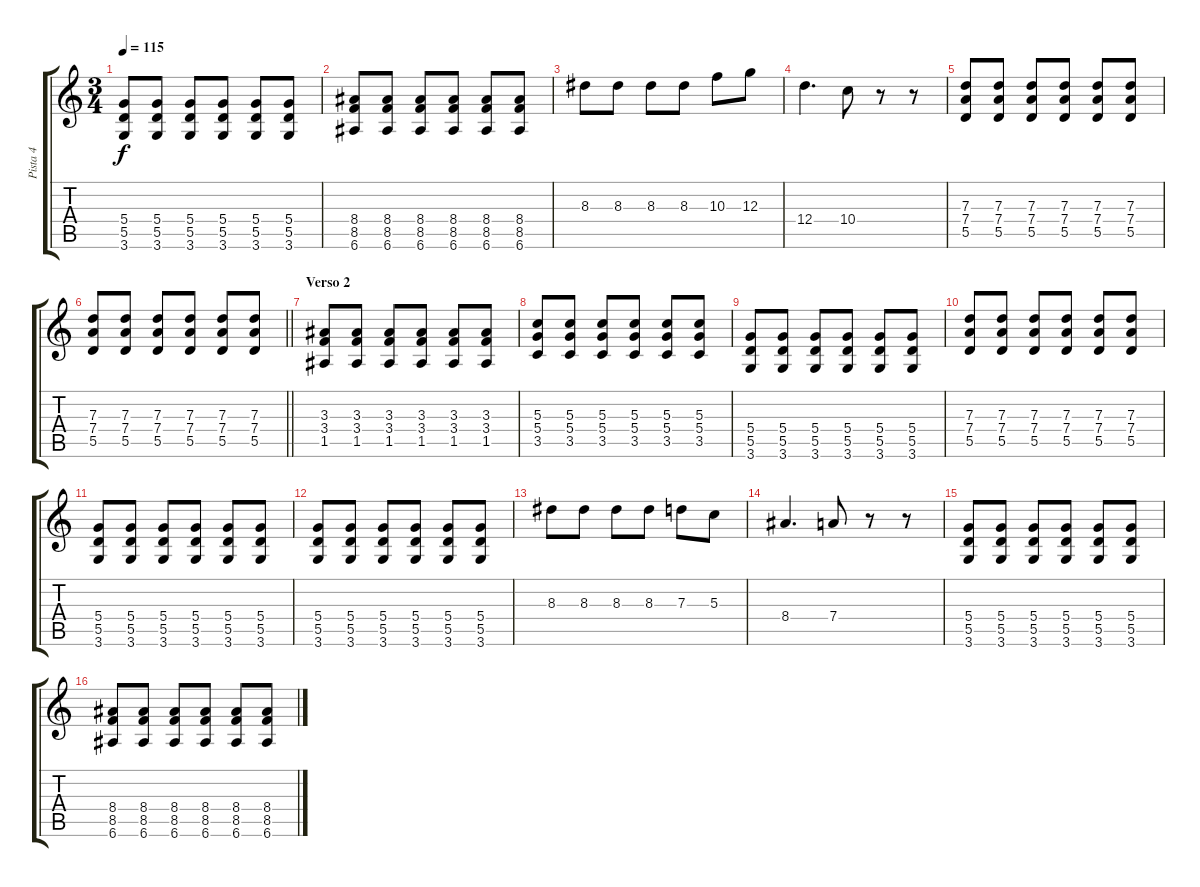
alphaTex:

\track ("Pista 4" "Pista 4") {instrument distortionguitar}
\staff {score tabs}
\tuning (E4 B3 G3 D3 A2 E2) {hide}
\ts (3 4)
\tempo 115
\clef g2
\ks c
(5.4 5.5 3.6).8{dy f} (5.4 5.5 3.6).8 (5.4 5.5 3.6).8 (5.4 5.5 3.6).8 (5.4 5.5 3.6).8 (5.4 5.5 3.6).8 |
(8.4 8.5 6.6).8 (8.4 8.5 6.6).8 (8.4 8.5 6.6).8 (8.4 8.5 6.6).8 (8.4 8.5 6.6).8 (8.4 8.5 6.6).8 |
8.3.8{volume 16 instrument overdrivenguitar} 8.3.8 8.3.8 8.3.8 10.3.8 12.3.8 |
12.4.4{d} 10.4.8 r.8 r.8 |
(7.3 7.4 5.5).8 (7.3 7.4 5.5).8 (7.3 7.4 5.5).8 (7.3 7.4 5.5).8 (7.3 7.4 5.5).8 (7.3 7.4 5.5).8 |
\barLineRight lightlight
(7.3 7.4 5.5).8 (7.3 7.4 5.5).8 (7.3 7.4 5.5).8 (7.3 7.4 5.5).8 (7.3 7.4 5.5).8 (7.3 7.4 5.5).8 |
\section ("" "Verso 2")
(3.3 3.4 1.5).8{instrument acousticguitarnylon} (3.3 3.4 1.5).8 (3.3 3.4 1.5).8 (3.3 3.4 1.5).8 (3.3 3.4 1.5).8 (3.3 3.4 1.5).8 |
(5.3 5.4 3.5).8 (5.3 5.4 3.5).8 (5.3 5.4 3.5).8 (5.3 5.4 3.5).8 (5.3 5.4 3.5).8 (5.3 5.4 3.5).8 |
(5.4 5.5 3.6).8 (5.4 5.5 3.6).8 (5.4 5.5 3.6).8 (5.4 5.5 3.6).8 (5.4 5.5 3.6).8 (5.4 5.5 3.6).8 |
(7.3 7.4 5.5).8{volume 15 instrument distortionguitar} (7.3 7.4 5.5).8 (7.3 7.4 5.5).8 (7.3 7.4 5.5).8 (7.3 7.4 5.5).8 (7.3 7.4 5.5).8 |
(5.4 5.5 3.6).8 (5.4 5.5 3.6).8 (5.4 5.5 3.6).8 (5.4 5.5 3.6).8 (5.4 5.5 3.6).8 (5.4 5.5 3.6).8 |
(5.4 5.5 3.6).8 (5.4 5.5 3.6).8 (5.4 5.5 3.6).8 (5.4 5.5 3.6).8 (5.4 5.5 3.6).8 (5.4 5.5 3.6).8 |
8.3.8{volume 16 instrument distortionguitar} 8.3.8 8.3.8 8.3.8 7.3.8 5.3.8 |
8.4.4{d} 7.4.8 r.8 r.8 |
(5.4 5.5 3.6).8 (5.4 5.5 3.6).8 (5.4 5.5 3.6).8 (5.4 5.5 3.6).8 (5.4 5.5 3.6).8 (5.4 5.5 3.6).8 |
(8.4 8.5 6.6).8 (8.4 8.5 6.6).8 (8.4 8.5 6.6).8 (8.4 8.5 6.6).8 (8.4 8.5 6.6).8 (8.4 8.5 6.6).8
